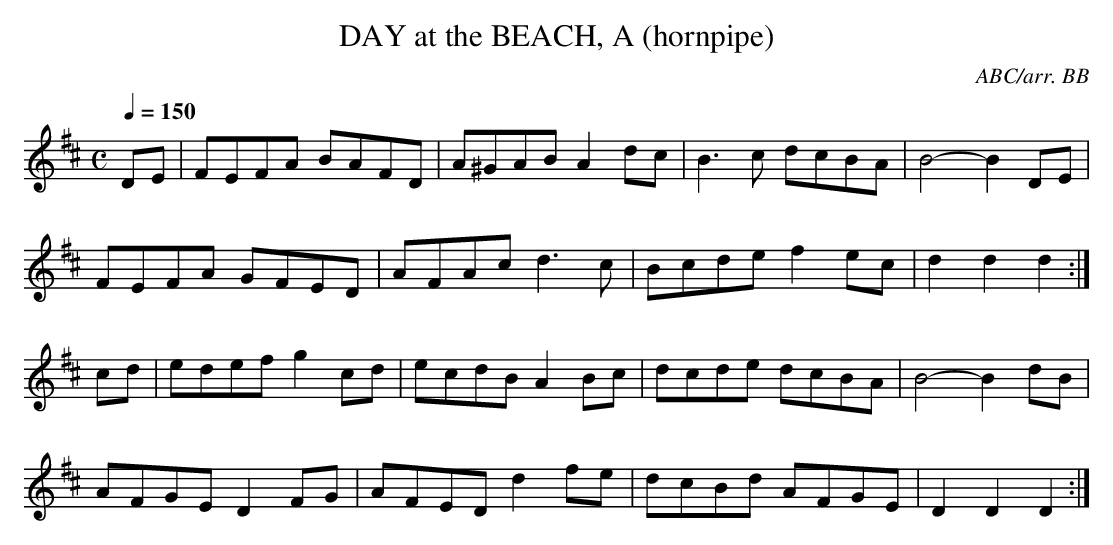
X:1
T:DAY at the BEACH, A (hornpipe)
Q:1/4=150
C:ABC/arr. BB
M:C
L:1/8
K:D
DE|FEFA BAFD|A^GAB A2dc|B3c dcBA|B4 -B2DE|
FEFA GFED|AFAc d3c|Bcde f2ec|d2 d2 d2 :|
cd|edef g2cd|ecdB A2Bc|dcde dcBA|B4 -B2dB|
AFGE D2FG|AFED d2fe|dcBd AFGE|D2 D2 D2 :|
